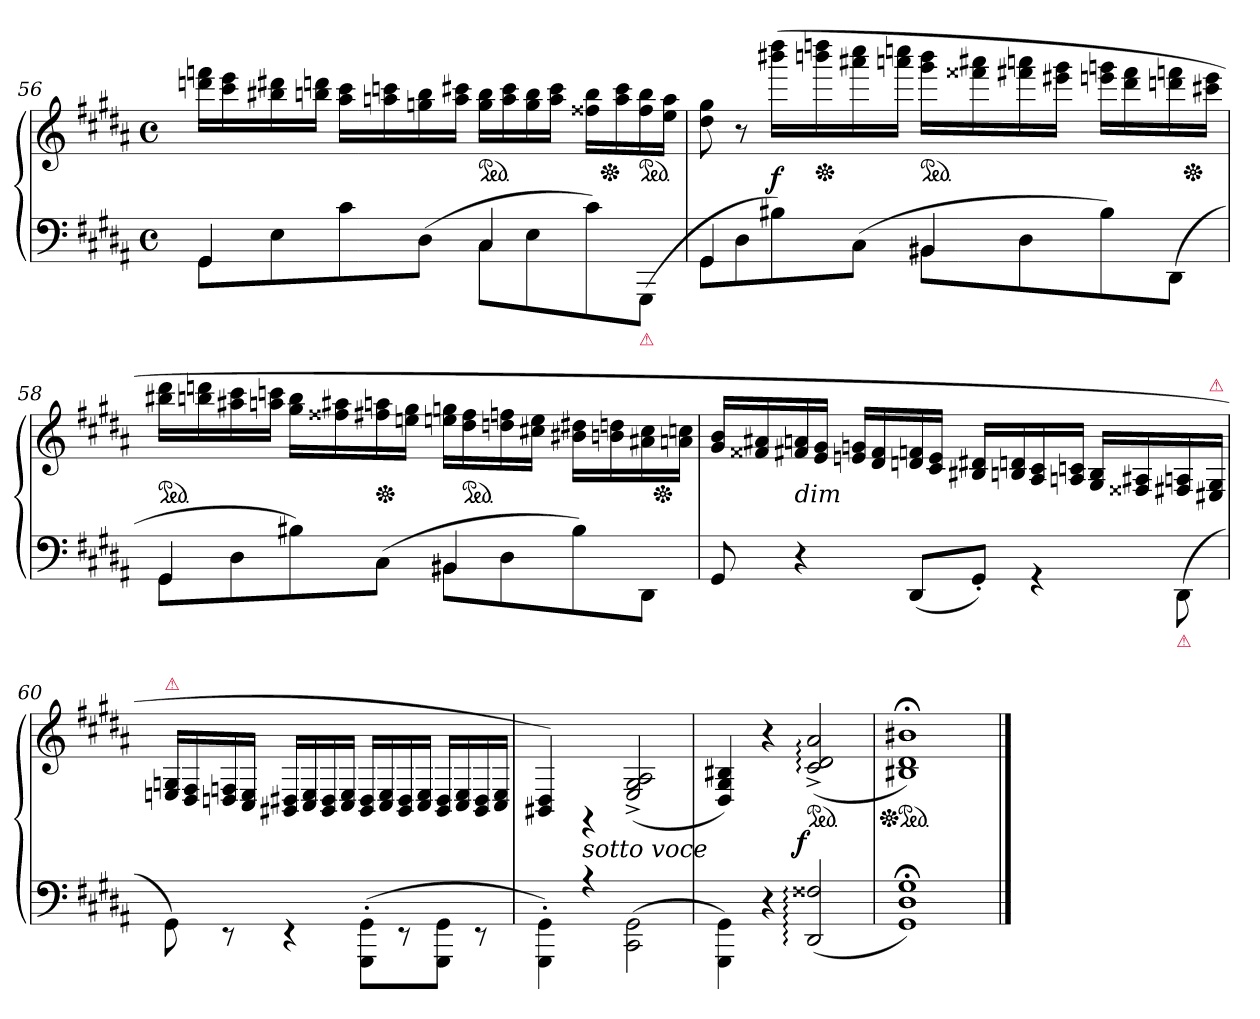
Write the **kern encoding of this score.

**kern	**kern	**dynam
*part1	*part1	*part1
*staff2	*staff1	*staff1/2
*clefF4	*clefG2	*
*k[f#c#g#d#a#]	*k[f#c#g#d#a#]	*
*M4/4	*M4/4	*
*met(c)	*met(c)	*
=56	=56	=56
*^	*^	*
4GG#	8GG#L	16dddn 16fffnLL	2ryy	.
.	.	16ccc# 16eee	.	.
.	8E	16bb#X 16ddd#X	.	.
.	.	16bbn 16dddnJJ	.	.
4ryy	8c#	16aa# 16ccc#LL	.	.
.	.	16aan 16cccn	.	.
.	(>8D#J	16ggn 16bb	.	.
.	.	16aa 16ccc#XJJ	.	.
*	*	*ped	*	*
4C#	8C#\L	16gg 16bbLL	4ryy	.
.	.	16aa 16ccc#	.	.
.	8E\	16gg 16bb	.	.
.	.	16aa 16ccc#JJ	.	.
4ryy	8c#\)	16ff##X 16bbLL	32ryy	.
*	*	*Xped	*	*
.	.	.	8..ryy	.
.	.	16aa 16ccc#	.	.
!	!LO:TX:b:color=crimson:t=⚠	!	!	!
*	*	*ped	*	*
.	(>8GGG#/J	16ff## 16bb	.	.
.	.	16ee 16aaJJ	.	.
=57	=57	=57	=57	=57
4GG#	8GG#\L	8dd# 8gg#	2ryy	.
.	8D#	8r	.	.
4ryy	8B#X)	(>16bbb#X 16dddd#LL	.	f
*	*	*Xped	*	*
.	.	16bbbn 16ddddn	.	.
.	(>8C#J	16aaa#X 16cccc#	.	.
.	.	16aaan 16ccccnJJ	.	.
*	*	*ped	*	*
4BB#X	8BB#X\L	16ggg# 16bbbLL	4ryy	.
.	.	16fff##X 16aaa#X	.	.
.	8D#	16fff#X 16aaan	.	.
.	.	16eee#X 16ggg#JJ	.	.
4ryy	8B#)	16eeen 16gggnLL	8ryy	.
.	.	16ddd# 16fff#	.	.
.	(>8DD#J	16dddn 16fffn	32ryy	.
*	*	*Xped	*	*
.	.	.	16.ryy	.
.	.	16ccc#X 16eeeJJ	.	.
=58	=58	=58	=58	=58
!	!	!LO:TX:a:t=Loco	!	!
*	*	*ped	*	*
4GG#	8GG#L	16bb#X 16ddd#LL	2ryy	.
.	.	16bbn 16dddn	.	.
.	8D#	16aa#X 16ccc#	.	.
.	.	16aan 16cccnJJ	.	.
4ryy	8B#X)	16gg# 16bbLL	.	.
.	.	16ff##X 16aa#X	.	.
*	*	*Xped	*	*
.	(>8C#J	16ff#X 16aan	.	.
.	.	16een 16gg#JJ	.	.
4BB#X	8BB#XL	16een 16ggnLL	4ryy	.
*	*	*ped	*	*
.	.	16dd# 16ff#	.	.
.	8D#	16ddn 16ffn	.	.
.	.	16cc#X 16eeJJ	.	.
4ryy	8B#)	16b#X 16dd#XLL	8ryy	.
.	.	16bn 16ddn	.	.
.	8DD#J	16a#X 16cc#	32ryy	.
*	*	*Xped	*	*
.	.	.	16.ryy	.
.	.	16an 16ccnJJ	.	.
*v	*v	*	*	*
*	*v	*v	*
=59	=59	=59
8GG#	16g# 16bLL	.
.	16f##X 16a#X	.
!	!LO:TX:c:i:t=dim	!
4r	16f#X 16an	.
.	16e 16g#JJ	.
.	16en 16gnLL	.
.	16d# 16f#	.
(<8DD#L	16dn 16fn	.
.	16c# 16eJJ	.
8GG#'J)	16B#X 16d#XLL	.
.	16Bn 16dn	.
4rGG	16A#/ 16c#/	.
.	16An/ 16cn/JJ	.
.	16G#/ 16B/LL	.
.	16F##X/ 16A#X/	.
!LO:TX:b:color=crimson:t=⚠	!	!
(<8DD#\	16F#X/ 16An/	.
!	!LO:TX:a:color=crimson:t=⚠	!
.	16E#X/ 16G#/JJ	.
=60	=60	=60
!	!LO:TX:a:color=crimson:t=⚠	!
8GG#\)	16En/ 16Gn/LL	.
.	16D#/ 16F#/	.
8rEE	16Dn/ 16Fn/	.
.	16C#/ 16E/JJ	.
4rEE	16BB#X/ 16D#X/LL	.
.	16C#/ 16E/	.
.	16BB#/ 16D#/	.
.	16C#/ 16E/JJ	.
(<8GGG#'<\ 8GG#'<\L	16BB#/ 16D#/LL	.
.	16C#/ 16E/	.
8rEE	16BB#/ 16D#/	.
.	16C#/ 16E/JJ	.
8GGG#\ 8GG#\J	16BB#/ 16D#/LL	.
.	16C#/ 16E/	.
8rEE	16BB#/ 16D#/	.
.	16C#/ 16E/JJ	.
=61	=61	=61
4GGG#'<\ 4GG#'<\)	4BB#X/ 4D#/)	.
!	!LO:TX:b:i:t=sotto voce	!
4rA	4rGG	.
(<2CC#\ 2GG#\	(>2E^>/ 2G#^>/ 2A#^>/	.
=62	=62	=62
4GGG#\ 4GG#\)	4D#/ 4G#/ 4B#X/)	.
4r	4r	.
!	!LO:TX:a:t=lento	!
!	!	!LO:DY:rj
*	*ped	*
(<2DD#: 2F##X:	(>2c#:^ 2d#:^ 2a#:^	f
=63	=63	=63
*	*Xped	*
*	*ped	*
1GG#;< 1D#;< 1G#;<)	1B#X;< 1d#;< 1b#X;<)	.
==	==	==
*-	*-	*-
